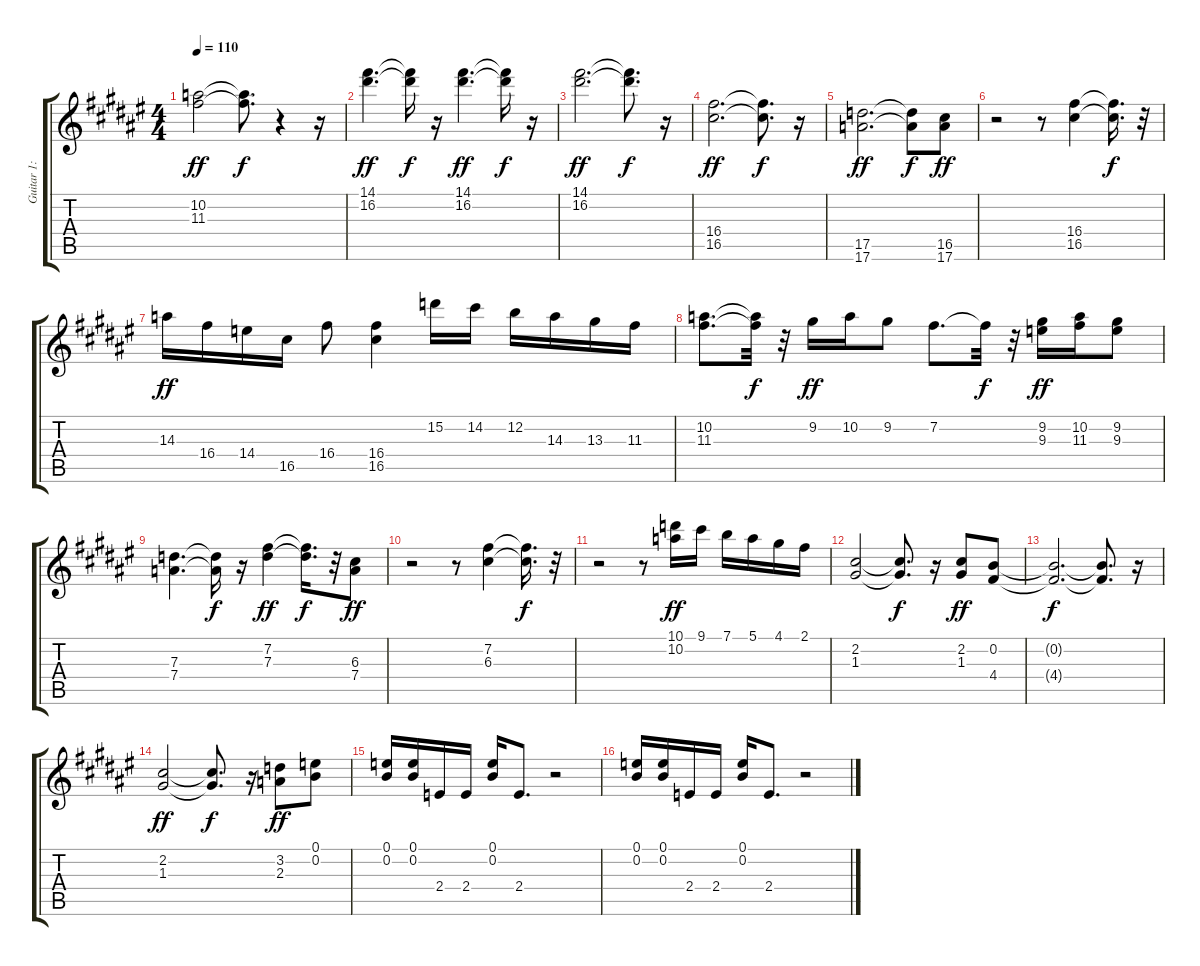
\track ("Guitar 1: Eddie Martinez" "Guitar 1: ") {instrument overdrivenguitar}
\staff {score tabs}
\tuning (E4 B3 G3 D3 A2 E2) {hide}
\ts (4 4)
\tempo 110
\clef g2
\ks f#
(10.2 11.3).2{dy ff} (10.2{t} 11.3{t}).8{d dy f} r.4 r.16 |
(14.1 16.2).4{d dy ff} (14.1{t} 16.2{t}).16{dy f} r.16 (14.1 16.2).4{d dy ff} (14.1{t} 16.2{t}).16{dy f} r.16 |
(14.1 16.2).2{d dy ff} (14.1{t} 16.2{t}).8{d dy f} r.16 |
(16.4 16.5).2{d dy ff} (16.4{t} 16.5{t}).8{d dy f} r.16 |
(17.5 17.6).2{d dy ff} (17.5{t} 17.6{t}).8{dy f} (16.5 17.6).8{dy ff} |
r.2 r.8 (16.4 16.5).4 (16.4{t} 16.5{t}).16{d dy f} r.32 |
14.3.16{dy ff} 16.4.16 14.4.16 16.5.16 16.4.8 (16.4 16.5).4 15.2.16 14.2.16 12.2.16 14.3.16 13.3.16 11.3.16 |
(10.2 11.3).8{d} (10.2{t} 11.3{t}).32{dy f} r.32 9.2.16{dy ff} 10.2.16 9.2.8 7.2.8{d} 7.2{t}.32{dy f} r.32 (9.2 9.3).16{dy ff} (10.2 11.3).16 (9.2 9.3).8 |
(7.3 7.4).4{d} (7.3{t} 7.4{t}).16{dy f} r.16 (7.2 7.3).4{dy ff} (7.2{t} 7.3{t}).16{d dy f} r.32 (6.3 7.4).8{dy ff} |
r.2 r.8 (7.2 6.3).4 (7.2{t} 6.3{t}).16{d dy f} r.32 |
r.2 r.8 (10.1 10.2).16{dy ff} 9.1.16 7.1.16 5.1.16 4.1.16 2.1.16 |
(2.2 1.3).2 (2.2{t} 1.3{t}).8{d dy f} r.16 (2.2 1.3).8{dy ff} (0.2 4.4).8 |
(0.2{t} 4.4{t}).2{d dy f} (0.2{t} 4.4{t}).8{d} r.16 |
(2.2 1.3).2{dy ff} (2.2{t} 1.3{t}).8{d dy f} r.16 (3.2 2.3).8{dy ff} (0.1 0.2).8 |
(0.1 0.2).16 (0.1 0.2).16 2.4.16 2.4.16 (0.1 0.2).16 2.4.8{d} r.2 |
(0.1 0.2).16 (0.1 0.2).16 2.4.16 2.4.16 (0.1 0.2).16 2.4.8{d} r.2
